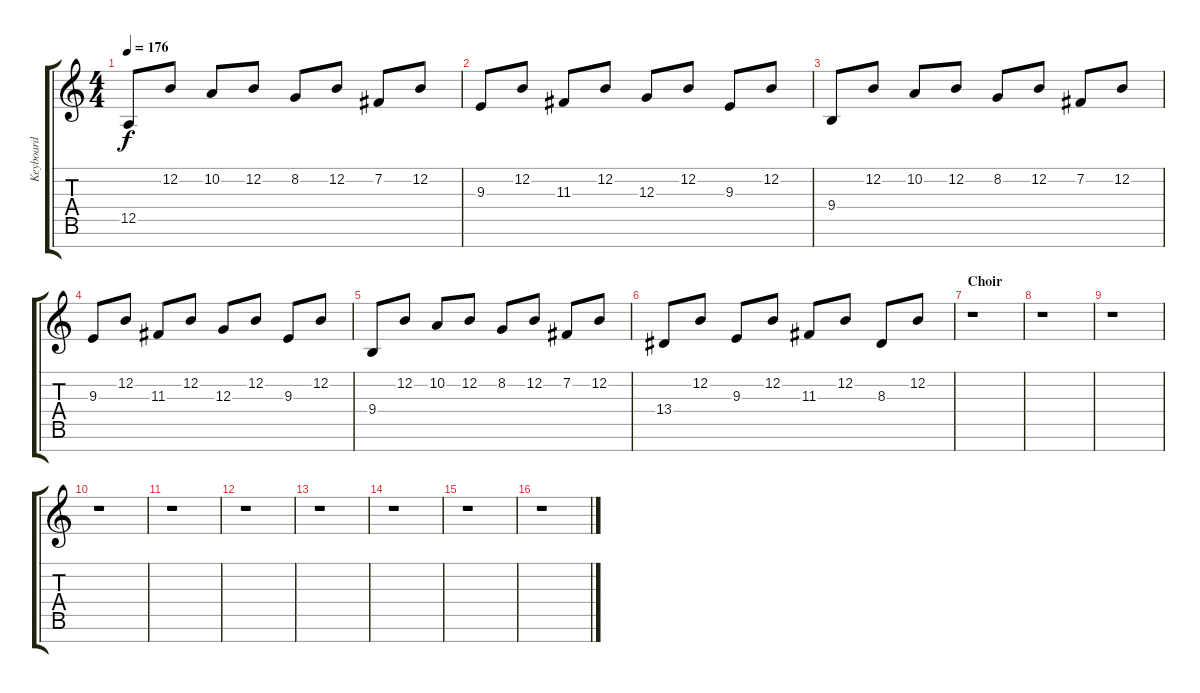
\track ("Keyboard" "Keyboard") {instrument harpsichord}
\staff {score tabs}
\tuning (E4 B3 G3 D3 A2 E2 B1) {hide}
\ts (4 4)
\tempo 176
\clef g2
\ks c
12.5.8{dy f} 12.2.8 10.2.8 12.2.8 8.2.8 12.2.8 7.2.8 12.2.8 |
9.3.8 12.2.8 11.3.8 12.2.8 12.3.8 12.2.8 9.3.8 12.2.8 |
9.4.8 12.2.8 10.2.8 12.2.8 8.2.8 12.2.8 7.2.8 12.2.8 |
9.3.8 12.2.8 11.3.8 12.2.8 12.3.8 12.2.8 9.3.8 12.2.8 |
9.4.8 12.2.8 10.2.8 12.2.8 8.2.8 12.2.8 7.2.8 12.2.8 |
13.4.8 12.2.8 9.3.8 12.2.8 11.3.8 12.2.8 8.3.8 12.2.8 |
\section ("" "Choir")
r.1 |
r.1 |
r.1 |
r.1 |
r.1 |
r.1 |
r.1 |
r.1 |
\section ("" "")
r.1 |
r.1
